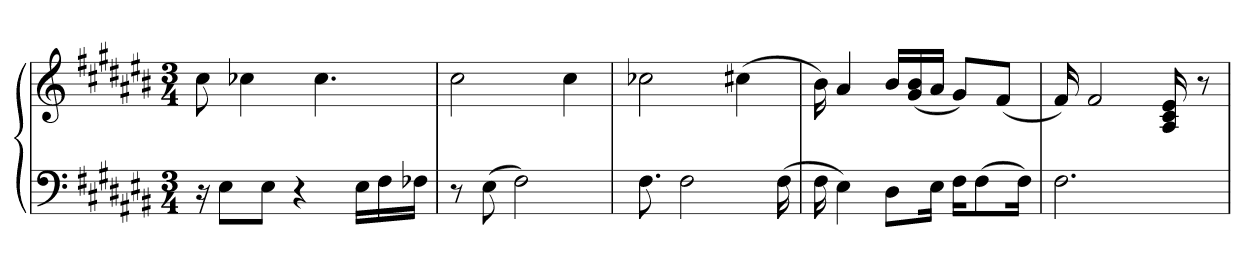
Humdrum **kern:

**kern	**kern
*part1	*part1
*staff2	*staff1
*clefF4	*clefG2
*k[f#c#g#d#a#e#b#]	*k[f#c#g#d#a#e#b#]
*M3/4	*M3/4
=1	=1
16r	8cc#
8E#\L	.
.	4cc-X
8E#\J	.
4r	.
.	4.cc-
16E#\LL	.
16F#\	.
16F-X\JJ	.
=2	=2
8r	2cc#
(8E#	.
2F#)	.
.	4cc#
=3	=3
8.F#	2cc-X
2F#	.
.	(4cc#X
(16F#	.
=4	=4
16F#	16b#)
4E#)	4a#
8D#\L	16b#/LL
.	(16g#/ 16b#/
16E#\Jk	16a#/JJ
16F#\KL	8g#/L)
(8F#\	.
.	(8f#/J
16F#\Jk)	.
=5	=5
2.F#	16f#)
.	2f#
.	16A# 16c# 16e#
.	8r
=	=
*-	*-
